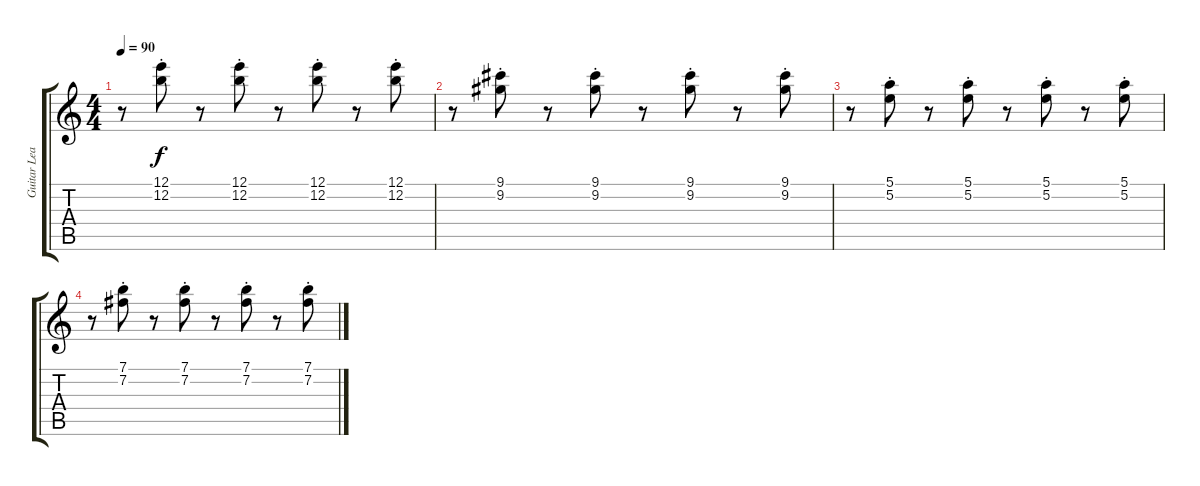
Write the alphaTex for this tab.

\track ("Guitar Lead" "Guitar Lea") {instrument distortionguitar}
\staff {score tabs}
\tuning (E4 B3 G3 D3 A2 E2) {hide}
\ts (4 4)
\tempo 90
\clef g2
\ks c
r.8{dy f} (12.1{st} 12.2).8 r.8 (12.1{st} 12.2).8 r.8 (12.1{st} 12.2).8 r.8 (12.1{st} 12.2).8 |
r.8 (9.1{st} 9.2).8 r.8 (9.1{st} 9.2).8 r.8 (9.1{st} 9.2).8 r.8 (9.1{st} 9.2).8 |
r.8 (5.1{st} 5.2).8 r.8 (5.1{st} 5.2).8 r.8 (5.1{st} 5.2).8 r.8 (5.1{st} 5.2).8 |
r.8 (7.1{st} 7.2).8 r.8 (7.1{st} 7.2).8 r.8 (7.1{st} 7.2).8 r.8 (7.1{st} 7.2).8
